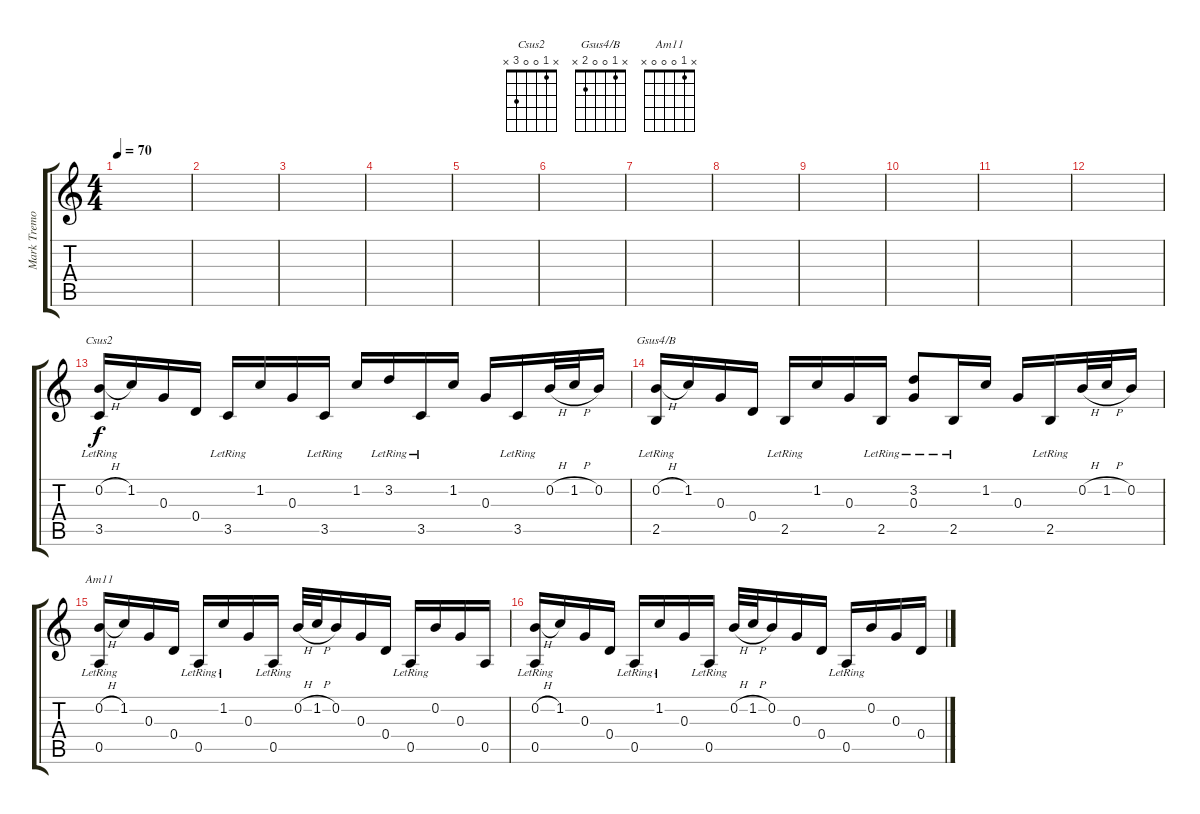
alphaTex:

\track ("Mark Tremonti" "Mark Tremo") {instrument electricguitarjazz}
\staff {score tabs}
\tuning (E4 B3 G3 D3 A2 D2) {hide}
\chord ("Csus2" x 1 0 0 3 x)
\chord ("Gsus4/B" x 1 0 0 2 x)
\chord ("Am11" x 1 0 0 0 x)
\ts (4 4)
\tempo 70
\clef g2
\ks c
|
|
|
|
|
|
|
|
|
|
|
|
(0.2{h} 3.5{lr}).16{ch "Csus2" volume 15 balance 0} 1.2.16 0.3.16 0.4.16 3.5{lr}.16 1.2.16 0.3.16 3.5{lr}.16 1.2.16 3.2{lr}.16 3.5{lr}.16 1.2.16 0.3.16 3.5{lr}.16 0.2{h}.32 1.2{h}.32 0.2.16 |
(0.2{h} 2.5{lr}).16{ch "Gsus4/B"} 1.2.16 0.3.16 0.4.16 2.5{lr}.16 1.2.16 0.3.16 2.5{lr}.16 (3.2{lr} 0.3{lr}).8 2.5{lr}.16 1.2.16 0.3.16 2.5{lr}.16 0.2{h}.32 1.2{h}.32 0.2.16 |
(0.2{h} 0.5{lr}).16{ch "Am11"} 1.2.16 0.3.16 0.4.16 0.5{lr}.16 1.2{lr}.16 0.3.16 0.5{lr}.16 0.2{h}.32 1.2{h}.32 0.2.16 0.3.16 0.4.16 0.5{lr}.16 0.2.16 0.3.16 0.5.16 |
(0.2{h} 0.5{lr}).16 1.2.16 0.3.16 0.4.16 0.5{lr}.16 1.2{lr}.16 0.3.16 0.5{lr}.16 0.2{h}.32 1.2{h}.32 0.2.16 0.3.16 0.4.16 0.5{lr}.16 0.2.16 0.3.16 0.4.16
